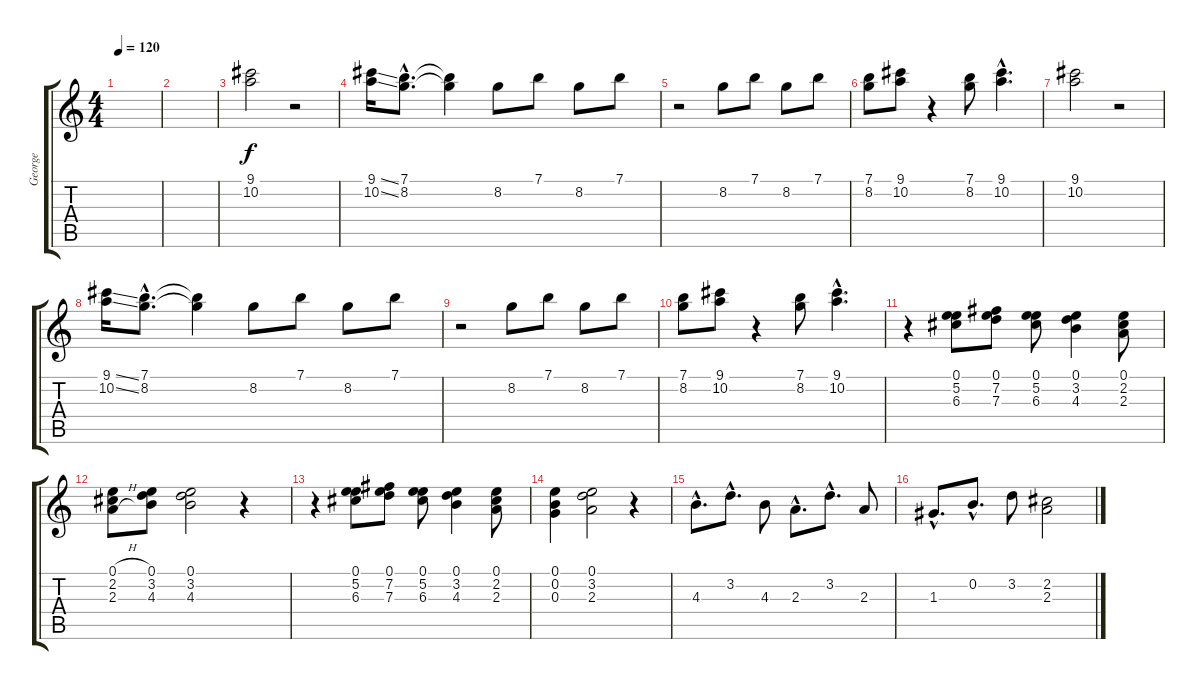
\track ("George" "George") {instrument electricguitarjazz}
\staff {score tabs}
\tuning (E4 B3 G3 D3 A2 E2) {hide}
\ts (4 4)
\tempo 120
\clef g2
\ks c
|
|
(9.1 10.2).2 r.2 |
(9.1{ss} 10.2{ss}).16 (7.1{hac} 8.2{hac}).8{d} (7.1{t} 8.2{t}).4 8.2.8 7.1.8 8.2.8 7.1.8 |
r.2 8.2.8 7.1.8 8.2.8 7.1.8 |
(7.1 8.2).8 (9.1 10.2).8 r.4 (7.1 8.2).8 (9.1{hac} 10.2{hac}).4{d} |
(9.1 10.2).2 r.2 |
(9.1{ss} 10.2{ss}).16 (7.1{hac} 8.2{hac}).8{d} (7.1{t} 8.2{t}).4 8.2.8 7.1.8 8.2.8 7.1.8 |
r.2 8.2.8 7.1.8 8.2.8 7.1.8 |
(7.1 8.2).8 (9.1 10.2).8 r.4 (7.1 8.2).8 (9.1{hac} 10.2{hac}).4{d} |
r.4 (0.1 5.2 6.3).8 (0.1 7.2 7.3).8 (0.1 5.2 6.3).8 (0.1 3.2 4.3).4 (0.1 2.2 2.3).8 |
(0.1{h} 2.2{h} 2.3{h}).8 (0.1 3.2 4.3).8 (0.1 3.2 4.3).2 r.4 |
r.4 (0.1 5.2 6.3).8 (0.1 7.2 7.3).8 (0.1 5.2 6.3).8 (0.1 3.2 4.3).4 (0.1 2.2 2.3).8 |
(0.1 0.2 0.3).4 (0.1 3.2 2.3).2 r.4 |
4.3{hac}.8{d} 3.2{hac}.8{d} 4.3.8 2.3{hac}.8{d} 3.2{hac}.8{d} 2.3.8 |
1.3{hac}.8{d} 0.2{hac}.8{d} 3.2.8 (2.2 2.3).2
